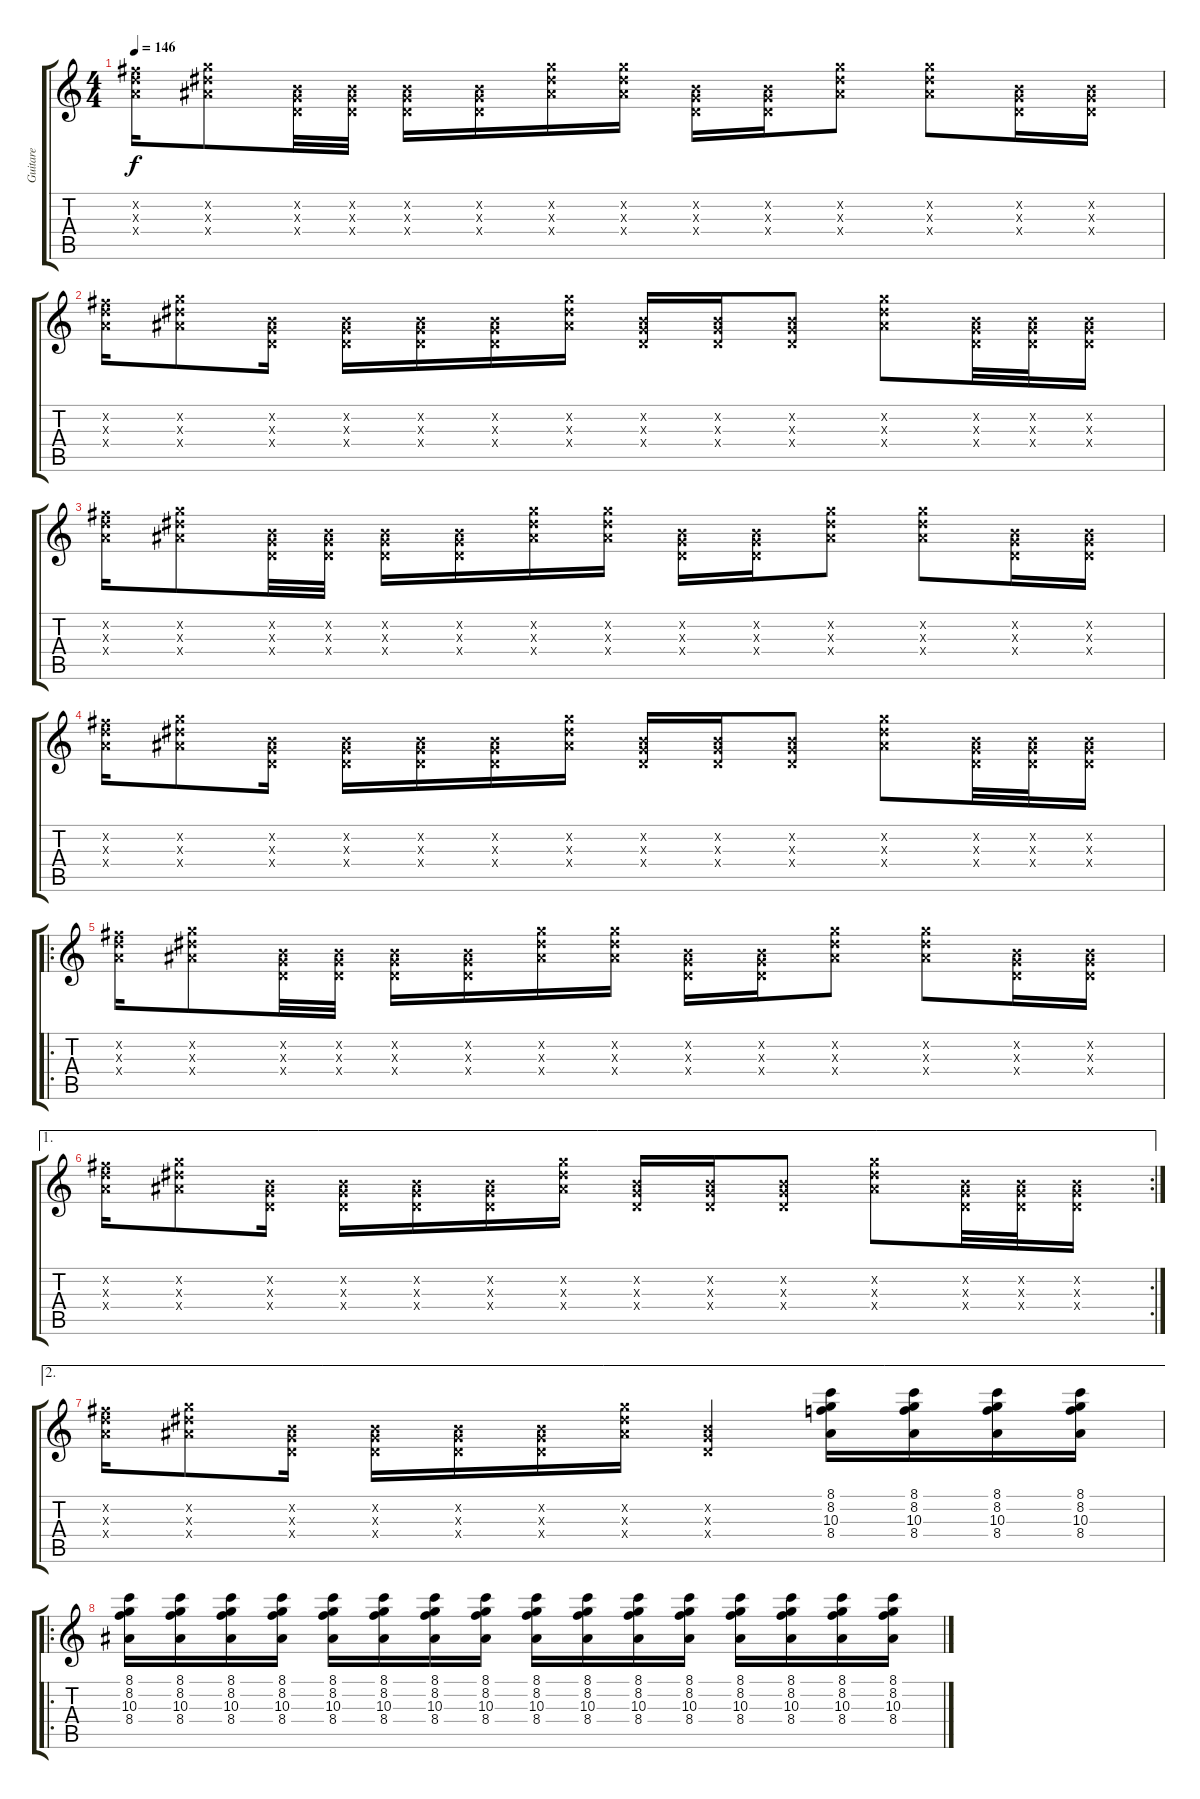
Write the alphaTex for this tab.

\track ("Guitare" "Guitare") {instrument electricguitarclean}
\staff {score tabs}
\tuning (E4 B3 G3 D3 A2 E2) {hide}
\ts (4 4)
\tempo 146
\clef g2
\ks c
(7.2{x} 7.3{x} 7.4{x}).16{dy f} (8.2{x} 8.3{x} 8.4{x}).8 (0.2{x} 0.3{x} 0.4{x}).32 (0.2{x} 0.3{x} 0.4{x}).32 (0.2{x} 0.3{x} 0.4{x}).16 (0.2{x} 0.3{x} 0.4{x}).16 (8.2{x} 8.3{x} 8.4{x}).16 (8.2{x} 8.3{x} 8.4{x}).16 (0.2{x} 0.3{x} 0.4{x}).16 (0.2{x} 0.3{x} 0.4{x}).16 (8.2{x} 8.3{x} 8.4{x}).8 (8.2{x} 8.3{x} 8.4{x}).8 (0.2{x} 0.3{x} 0.4{x}).16 (0.2{x} 0.3{x} 0.4{x}).16 |
(7.2{x} 7.3{x} 7.4{x}).16 (8.2{x} 8.3{x} 8.4{x}).8 (0.2{x} 0.3{x} 0.4{x}).16 (0.2{x} 0.3{x} 0.4{x}).16 (0.2{x} 0.3{x} 0.4{x}).16 (0.2{x} 0.3{x} 0.4{x}).16 (8.2{x} 8.3{x} 8.4{x}).16 (0.2{x} 0.3{x} 0.4{x}).16 (0.2{x} 0.3{x} 0.4{x}).16 (0.2{x} 0.3{x} 0.4{x}).8 (8.2{x} 8.3{x} 8.4{x}).8 (0.2{x} 0.3{x} 0.4{x}).32 (0.2{x} 0.3{x} 0.4{x}).32 (0.2{x} 0.3{x} 0.4{x}).16 |
(7.2{x} 7.3{x} 7.4{x}).16 (8.2{x} 8.3{x} 8.4{x}).8 (0.2{x} 0.3{x} 0.4{x}).32 (0.2{x} 0.3{x} 0.4{x}).32 (0.2{x} 0.3{x} 0.4{x}).16 (0.2{x} 0.3{x} 0.4{x}).16 (8.2{x} 8.3{x} 8.4{x}).16 (8.2{x} 8.3{x} 8.4{x}).16 (0.2{x} 0.3{x} 0.4{x}).16 (0.2{x} 0.3{x} 0.4{x}).16 (8.2{x} 8.3{x} 8.4{x}).8 (8.2{x} 8.3{x} 8.4{x}).8 (0.2{x} 0.3{x} 0.4{x}).16 (0.2{x} 0.3{x} 0.4{x}).16 |
(7.2{x} 7.3{x} 7.4{x}).16 (8.2{x} 8.3{x} 8.4{x}).8 (0.2{x} 0.3{x} 0.4{x}).16 (0.2{x} 0.3{x} 0.4{x}).16 (0.2{x} 0.3{x} 0.4{x}).16 (0.2{x} 0.3{x} 0.4{x}).16 (8.2{x} 8.3{x} 8.4{x}).16 (0.2{x} 0.3{x} 0.4{x}).16 (0.2{x} 0.3{x} 0.4{x}).16 (0.2{x} 0.3{x} 0.4{x}).8 (8.2{x} 8.3{x} 8.4{x}).8 (0.2{x} 0.3{x} 0.4{x}).32 (0.2{x} 0.3{x} 0.4{x}).32 (0.2{x} 0.3{x} 0.4{x}).16 |
\ro
(7.2{x} 7.3{x} 7.4{x}).16 (8.2{x} 8.3{x} 8.4{x}).8 (0.2{x} 0.3{x} 0.4{x}).32 (0.2{x} 0.3{x} 0.4{x}).32 (0.2{x} 0.3{x} 0.4{x}).16 (0.2{x} 0.3{x} 0.4{x}).16 (8.2{x} 8.3{x} 8.4{x}).16 (8.2{x} 8.3{x} 8.4{x}).16 (0.2{x} 0.3{x} 0.4{x}).16 (0.2{x} 0.3{x} 0.4{x}).16 (8.2{x} 8.3{x} 8.4{x}).8 (8.2{x} 8.3{x} 8.4{x}).8 (0.2{x} 0.3{x} 0.4{x}).16 (0.2{x} 0.3{x} 0.4{x}).16 |
\ae 1
\rc 2
(7.2{x} 7.3{x} 7.4{x}).16 (8.2{x} 8.3{x} 8.4{x}).8 (0.2{x} 0.3{x} 0.4{x}).16 (0.2{x} 0.3{x} 0.4{x}).16 (0.2{x} 0.3{x} 0.4{x}).16 (0.2{x} 0.3{x} 0.4{x}).16 (8.2{x} 8.3{x} 8.4{x}).16 (0.2{x} 0.3{x} 0.4{x}).16 (0.2{x} 0.3{x} 0.4{x}).16 (0.2{x} 0.3{x} 0.4{x}).8 (8.2{x} 8.3{x} 8.4{x}).8 (0.2{x} 0.3{x} 0.4{x}).32 (0.2{x} 0.3{x} 0.4{x}).32 (0.2{x} 0.3{x} 0.4{x}).16 |
\ae 2
(7.2{x} 7.3{x} 7.4{x}).16 (8.2{x} 8.3{x} 8.4{x}).8 (0.2{x} 0.3{x} 0.4{x}).16 (0.2{x} 0.3{x} 0.4{x}).16 (0.2{x} 0.3{x} 0.4{x}).16 (0.2{x} 0.3{x} 0.4{x}).16 (8.2{x} 8.3{x} 8.4{x}).16 (0.2{x} 0.3{x} 0.4{x}).4 (8.1 8.2 10.3 8.4).16 (8.1 8.2 10.3 8.4).16 (8.1 8.2 10.3 8.4).16 (8.1 8.2 10.3 8.4).16 |
\ro
(8.1 8.2 10.3 8.4).16 (8.1 8.2 10.3 8.4).16 (8.1 8.2 10.3 8.4).16 (8.1 8.2 10.3 8.4).16 (8.1 8.2 10.3 8.4).16 (8.1 8.2 10.3 8.4).16 (8.1 8.2 10.3 8.4).16 (8.1 8.2 10.3 8.4).16 (8.1 8.2 10.3 8.4).16 (8.1 8.2 10.3 8.4).16 (8.1 8.2 10.3 8.4).16 (8.1 8.2 10.3 8.4).16 (8.1 8.2 10.3 8.4).16 (8.1 8.2 10.3 8.4).16 (8.1 8.2 10.3 8.4).16 (8.1 8.2 10.3 8.4).16
